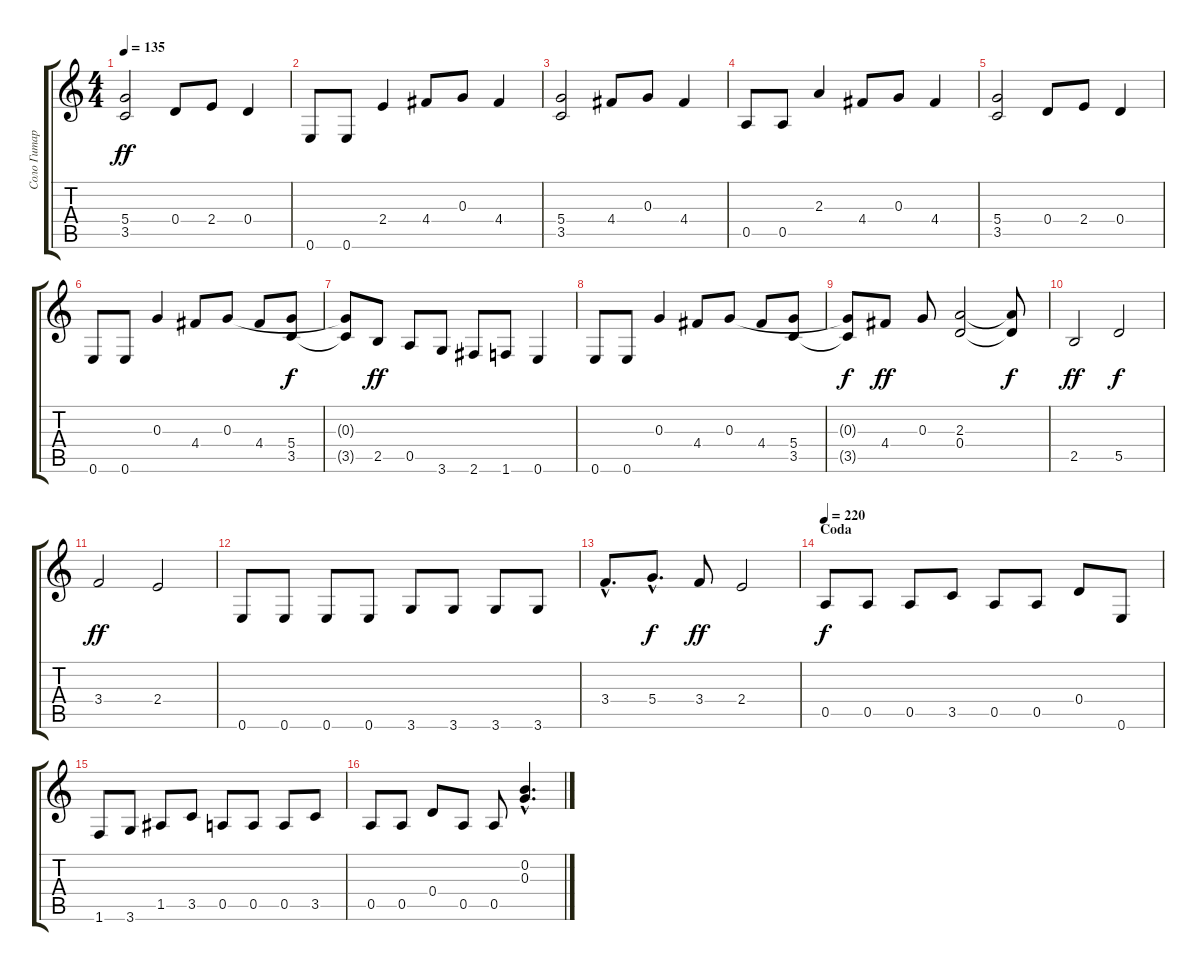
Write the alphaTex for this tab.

\track ("Соло Гитара" "Соло Гитар") {instrument overdrivenguitar}
\staff {score tabs}
\tuning (E4 B3 G3 D3 A2 E2) {hide}
\ts (4 4)
\tempo 135
\clef g2
\ks c
(5.4 3.5).2{dy ff} 0.4.8 2.4.8 0.4.4 |
0.6.8 0.6.8 2.4.4 4.4.8 0.3.8 4.4.4 |
(5.4 3.5).2 4.4.8 0.3.8 4.4.4 |
0.5.8 0.5.8 2.3.4 4.4.8 0.3.8 4.4.4 |
(5.4 3.5).2 0.4.8 2.4.8 0.4.4 |
0.6.8 0.6.8 0.3.4 4.4.8 0.3.8 4.4.8 (5.4 3.5).8{dy f} |
(0.3{t} 3.5{t}).8 2.5.8{dy ff} 0.5.8 3.6.8 2.6.8 1.6.8 0.6.4 |
0.6.8 0.6.8 0.3.4 4.4.8 0.3.8 4.4.8 (5.4 3.5).8 |
(0.3{t} 3.5{t}).8{dy f} 4.4.8{dy ff} 0.3.8 (2.3 0.4).2 (2.3{t} 0.4{t}).8{dy f} |
2.5.2{dy ff} 5.5.2{dy f} |
3.4.2{dy ff} 2.4.2 |
0.6.8 0.6.8 0.6.8 0.6.8 3.6.8 3.6.8 3.6.8 3.6.8 |
3.4{hac}.8{d} 5.4{hac}.8{d dy f} 3.4.8{dy ff} 2.4.2 |
\section ("" "Coda")
\tempo 220
0.5.8{dy f} 0.5.8 0.5.8 3.5.8 0.5.8 0.5.8 0.4.8 0.6.8 |
1.6.8 3.6.8 1.5.8 3.5.8 0.5.8 0.5.8 0.5.8 3.5.8 |
0.5.8 0.5.8 0.4.8 0.5.8 0.5.8 (0.2{hac} 0.3{hac}).4{d}
